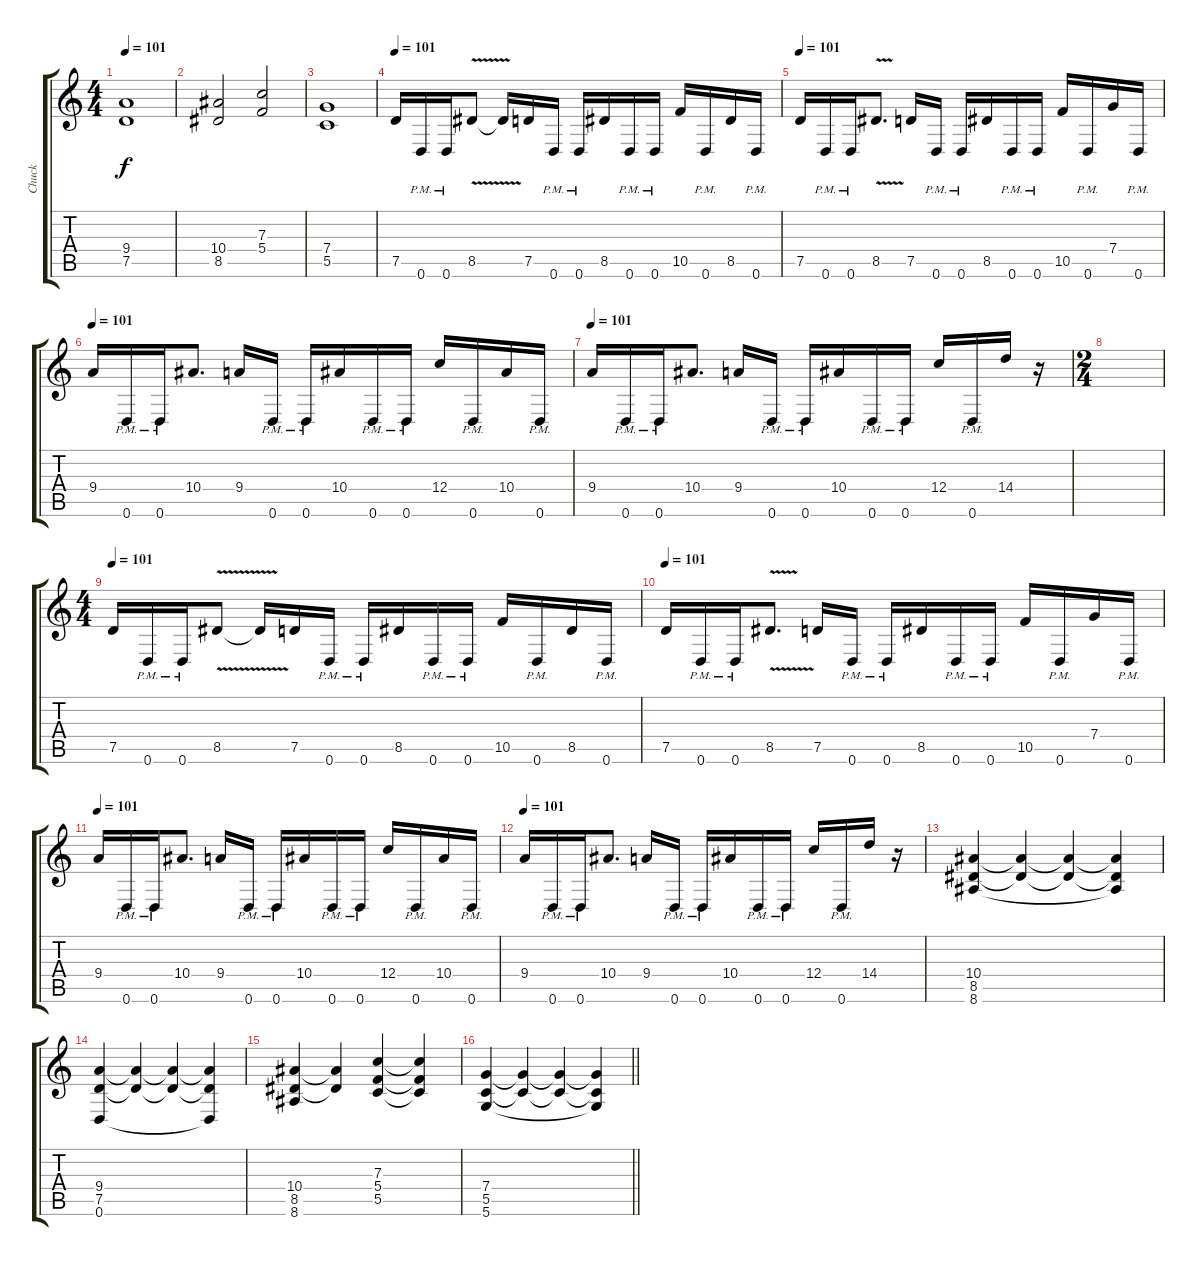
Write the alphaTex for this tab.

\track ("Chuck" "Chuck") {instrument distortionguitar}
\staff {score tabs}
\tuning (D4 A3 F3 C3 G2 D2) {hide}
\ts (4 4)
\tempo 101
\clef g2
\ks c
(9.4 7.5).1{dy f} |
(10.4 8.5).2 (7.3 5.4).2 |
(7.4 5.5).1 |
\tempo 101
7.5.16 0.6{pm}.16 0.6{pm}.16 8.5{v}.8 8.5{t}.16 7.5.16 0.6{pm}.16 0.6{pm}.16 8.5.16 0.6{pm}.16 0.6{pm}.16 10.5.16 0.6{pm}.16 8.5.16 0.6{pm}.16 |
\tempo 101
7.5.16 0.6{pm}.16 0.6{pm}.16 8.5{v}.8{d} 7.5.16 0.6{pm}.16 0.6{pm}.16 8.5.16 0.6{pm}.16 0.6{pm}.16 10.5.16 0.6{pm}.16 7.4.16 0.6{pm}.16 |
\tempo 101
9.4.16 0.6{pm}.16 0.6{pm}.16 10.4.8{d} 9.4.16 0.6{pm}.16 0.6{pm}.16 10.4.16 0.6{pm}.16 0.6{pm}.16 12.4.16 0.6{pm}.16 10.4.16 0.6{pm}.16 |
\tempo 101
9.4.16 0.6{pm}.16 0.6{pm}.16 10.4.8{d} 9.4.16 0.6{pm}.16 0.6{pm}.16 10.4.16 0.6{pm}.16 0.6{pm}.16 12.4.16 0.6{pm}.16 14.4.16 r.16 |
\ts (2 4)
|
\ts (4 4)
\tempo 101
7.5.16 0.6{pm}.16 0.6{pm}.16 8.5{v}.8 8.5{t}.16 7.5.16 0.6{pm}.16 0.6{pm}.16 8.5.16 0.6{pm}.16 0.6{pm}.16 10.5.16 0.6{pm}.16 8.5.16 0.6{pm}.16 |
\tempo 101
7.5.16 0.6{pm}.16 0.6{pm}.16 8.5{v}.8{d} 7.5.16 0.6{pm}.16 0.6{pm}.16 8.5.16 0.6{pm}.16 0.6{pm}.16 10.5.16 0.6{pm}.16 7.4.16 0.6{pm}.16 |
\tempo 101
9.4.16 0.6{pm}.16 0.6{pm}.16 10.4.8{d} 9.4.16 0.6{pm}.16 0.6{pm}.16 10.4.16 0.6{pm}.16 0.6{pm}.16 12.4.16 0.6{pm}.16 10.4.16 0.6{pm}.16 |
\tempo 101
9.4.16 0.6{pm}.16 0.6{pm}.16 10.4.8{d} 9.4.16 0.6{pm}.16 0.6{pm}.16 10.4.16 0.6{pm}.16 0.6{pm}.16 12.4.16 0.6{pm}.16 14.4.16 r.16 |
(10.4 8.5 8.6).4 (10.4{t} 8.5{t}).4 (10.4{t} 8.5{t}).4 (10.4{t} 8.5{t} 8.6{t}).4 |
(9.4 7.5 0.6).4 (9.4{t} 7.5{t}).4 (9.4{t} 7.5{t}).4 (9.4{t} 7.5{t} 0.6{t}).4 |
(10.4 8.5 8.6).4 (10.4{t} 8.5{t}).4 (7.3 5.4 5.5).4 (7.3{t} 5.4{t} 5.5{t}).4 |
\barLineRight lightlight
(7.4 5.5 5.6).4 (7.4{t} 5.5{t}).4 (7.4{t} 5.5{t}).4 (7.4{t} 5.5{t} 5.6{t}).4
